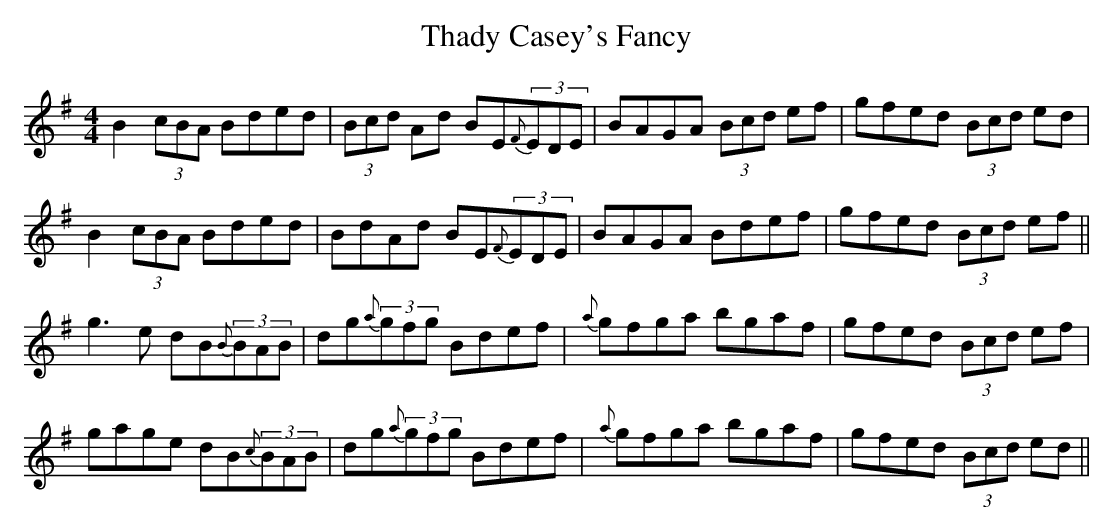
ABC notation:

X:1
T: Thady Casey's Fancy
M: 4/4
L: 1/8
K: Emin
B2 (3cBA Bded | (3Bcd Ad BE{F}(3EDE | BAGA (3Bcd ef | gfed (3Bcd ed |
B2 (3cBA Bded | BdAd BE{F}(3EDE | BAGA Bdef | gfed (3Bcd ef ||
g3e dB{B}(3BAB | dg{a}(3gfg Bdef | {a}gfga bgaf | gfed (3Bcd ef |
gage dB{c}(3BAB | dg{a}(3gfg Bdef | {a}gfga bgaf | gfed (3Bcd ed ||
